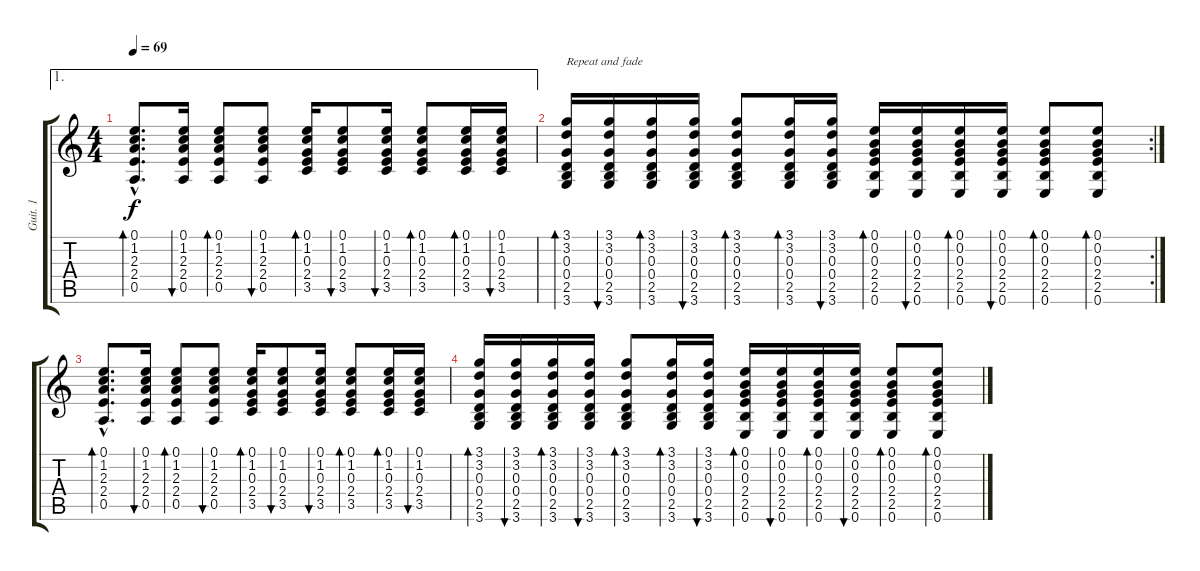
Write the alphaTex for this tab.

\track ("Guit. 1" "Guit. 1") {instrument distortionguitar}
\staff {score tabs}
\tuning (E4 B3 G3 D3 A2 E2) {hide}
\ae 1
\ts (4 4)
\tempo 69
\clef g2
\ks c
(0.1{hac} 1.2{hac} 2.3{hac} 2.4{hac} 0.5{hac}).8{d bd 30 dy f} (0.1 1.2 2.3 2.4 0.5).16{bu 30} (0.1 1.2 2.3 2.4 0.5).8{bd 30} (0.1 1.2 2.3 2.4 0.5).8{bu 30} (0.1 1.2 0.3 2.4 3.5).16{bd 30} (0.1 1.2 0.3 2.4 3.5).8{bu 30} (0.1 1.2 0.3 2.4 3.5).16{bu 30} (0.1 1.2 0.3 2.4 3.5).8{bd 30} (0.1 1.2 0.3 2.4 3.5).16{bd 30} (0.1 1.2 0.3 2.4 3.5).16{bu 30} |
\rc 2
(3.1 3.2 0.3 0.4 2.5 3.6).16{bd 30 txt "Repeat and fade"} (3.1 3.2 0.3 0.4 2.5 3.6).16{bu 30} (3.1 3.2 0.3 0.4 2.5 3.6).16{bd 30} (3.1 3.2 0.3 0.4 2.5 3.6).16{bu 30} (3.1 3.2 0.3 0.4 2.5 3.6).8{bd 30} (3.1 3.2 0.3 0.4 2.5 3.6).16{bd 30} (3.1 3.2 0.3 0.4 2.5 3.6).16{bu 30} (0.1 0.2 0.3 2.4 2.5 0.6).16{bd 30} (0.1 0.2 0.3 2.4 2.5 0.6).16{bu 30} (0.1 0.2 0.3 2.4 2.5 0.6).16{bd 30} (0.1 0.2 0.3 2.4 2.5 0.6).16{bu 30} (0.1 0.2 0.3 2.4 2.5 0.6).8{bd 30} (0.1 0.2 0.3 2.4 2.5 0.6).8{bd 30} |
(0.1{hac} 1.2{hac} 2.3{hac} 2.4{hac} 0.5{hac}).8{d bd 30 volume 0} (0.1 1.2 2.3 2.4 0.5).16{bu 30} (0.1 1.2 2.3 2.4 0.5).8{bd 30} (0.1 1.2 2.3 2.4 0.5).8{bu 30} (0.1 1.2 0.3 2.4 3.5).16{bd 30} (0.1 1.2 0.3 2.4 3.5).8{bu 30} (0.1 1.2 0.3 2.4 3.5).16{bu 30} (0.1 1.2 0.3 2.4 3.5).8{bd 30} (0.1 1.2 0.3 2.4 3.5).16{bd 30} (0.1 1.2 0.3 2.4 3.5).16{bu 30} |
(3.1 3.2 0.3 0.4 2.5 3.6).16{bd 30} (3.1 3.2 0.3 0.4 2.5 3.6).16{bu 30} (3.1 3.2 0.3 0.4 2.5 3.6).16{bd 30} (3.1 3.2 0.3 0.4 2.5 3.6).16{bu 30} (3.1 3.2 0.3 0.4 2.5 3.6).8{bd 30} (3.1 3.2 0.3 0.4 2.5 3.6).16{bd 30} (3.1 3.2 0.3 0.4 2.5 3.6).16{bu 30} (0.1 0.2 0.3 2.4 2.5 0.6).16{bd 30} (0.1 0.2 0.3 2.4 2.5 0.6).16{bu 30} (0.1 0.2 0.3 2.4 2.5 0.6).16{bd 30} (0.1 0.2 0.3 2.4 2.5 0.6).16{bu 30} (0.1 0.2 0.3 2.4 2.5 0.6).8{bd 30} (0.1 0.2 0.3 2.4 2.5 0.6).8{bd 30}
